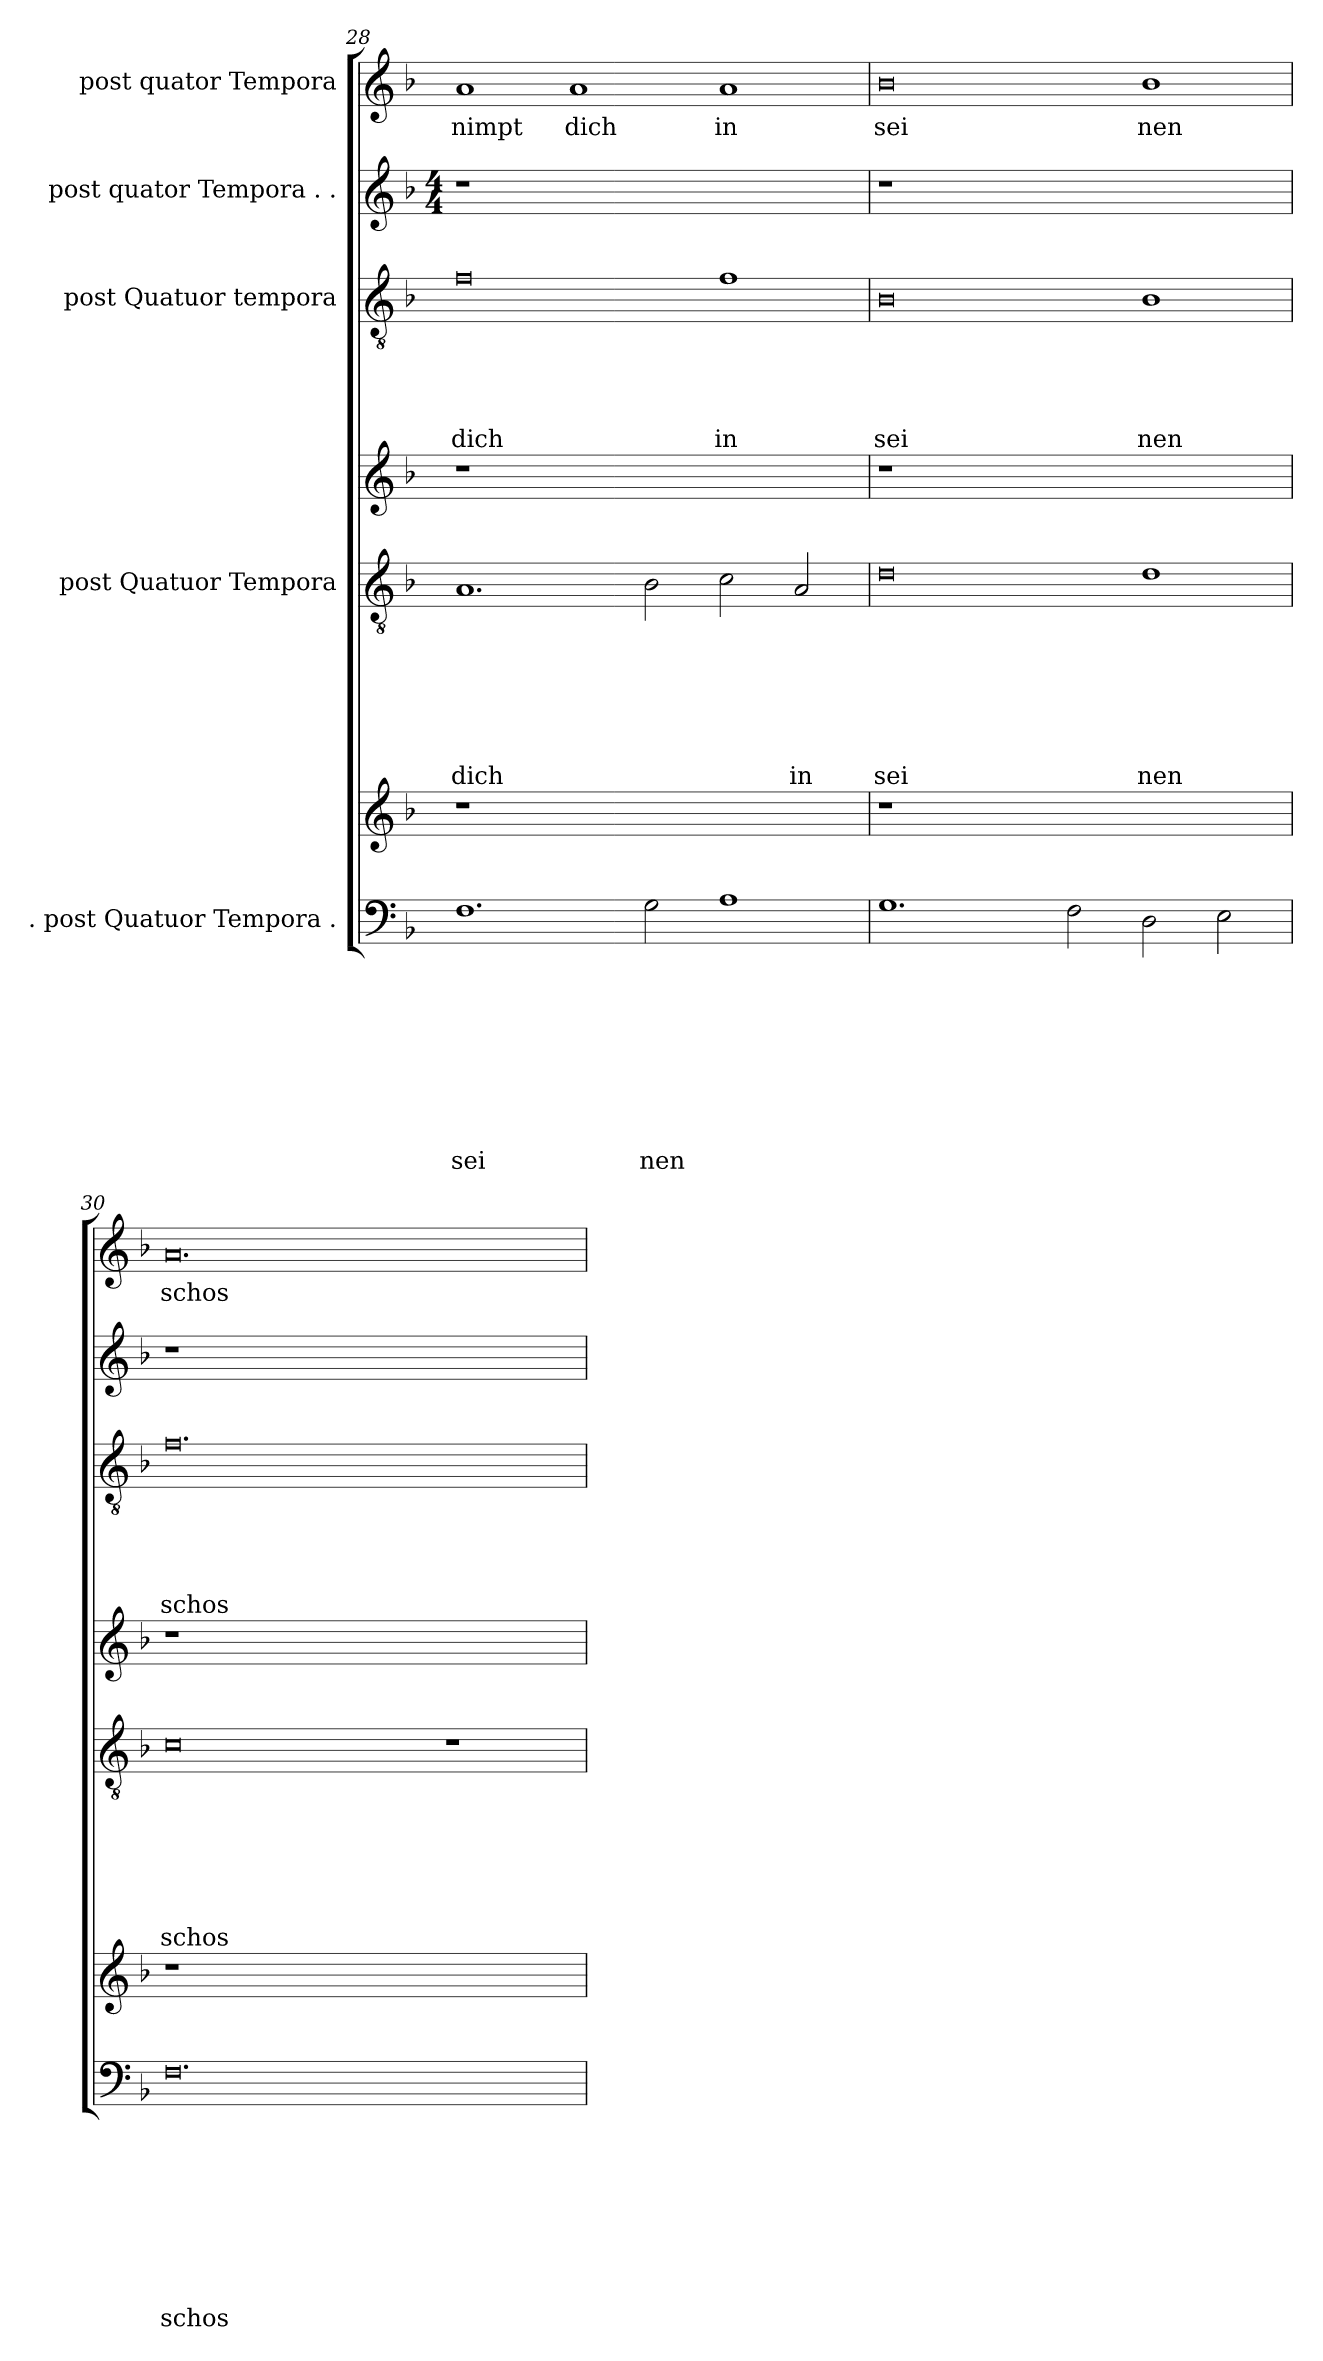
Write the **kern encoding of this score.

**kern	**text	**text	**text	**text	**text	**text	**text	**text	**text	**kern	**kern	**text	**text	**text	**text	**text	**text	**text	**kern	**kern	**text	**text	**text	**text	**text	**kern	**kern	**text
*part7	*part7	*part7	*part7	*part7	*part7	*part7	*part7	*part7	*part7	*part6	*part5	*part5	*part5	*part5	*part5	*part5	*part5	*part5	*part4	*part3	*part3	*part3	*part3	*part3	*part3	*part2	*part1	*part1
*staff7	*staff7	*staff7	*staff7	*staff7	*staff7	*staff7	*staff7	*staff7	*staff7	*staff6	*staff5	*staff5	*staff5	*staff5	*staff5	*staff5	*staff5	*staff5	*staff4	*staff3	*staff3	*staff3	*staff3	*staff3	*staff3	*staff2	*staff1	*staff1
*I". post Quatuor Tempora .	*	*	*	*	*	*	*	*	*	*	*I"post Quatuor Tempora	*	*	*	*	*	*	*	*	*I"post Quatuor tempora	*	*	*	*	*	*I"post quator Tempora . .	*I"post quator Tempora	*
*clefF4	*	*	*	*	*	*	*	*	*	*clefG2	*clefGv2	*	*	*	*	*	*	*	*clefG2	*clefGv2	*	*	*	*	*	*clefG2	*clefG2	*
*k[b-]	*	*	*	*	*	*	*	*	*	*k[b-]	*k[b-]	*	*	*	*	*	*	*	*k[b-]	*k[b-]	*	*	*	*	*	*k[b-]	*k[b-]	*
*F:	*	*	*	*	*	*	*	*	*	*F:	*F:	*	*	*	*	*	*	*	*F:	*F:	*	*	*	*	*	*F:	*F:	*
*	*	*	*	*	*	*	*	*	*	*	*	*	*	*	*	*	*	*	*	*	*	*	*	*	*	*M4/4	*	*
=28	=28	=28	=28	=28	=28	=28	=28	=28	=28	=28	=28	=28	=28	=28	=28	=28	=28	=28	=28	=28	=28	=28	=28	=28	=28	=28	=28	=28
!	!	!	!	!	!	!	!	!	!LO:LY:b	!	!	!	!	!	!	!	!	!LO:LY:b	!	!	!	!	!	!	!LO:LY:b	!	!	!LO:LY:b
1.F	.	.	.	.	.	.	.	.	sei	1r	1.A	.	.	.	.	.	.	dich	1r	0f	.	.	.	.	dich	1r	1a	nimpt
!	!	!	!	!	!	!	!	!	!	!	!	!	!	!	!	!	!	!	!	!	!	!	!	!	!	!	!	!LO:LY:b
.	.	.	.	.	.	.	.	.	.	0ryy	.	.	.	.	.	.	.	.	0ryy	.	.	.	.	.	.	0ryy	1a	dich
!	!	!	!	!	!	!	!	!	!LO:LY:b	!	!	!	!	!	!	!	!	!	!	!	!	!	!	!	!	!	!	!
2G\	.	.	.	.	.	.	.	.	nen	.	2B-\	.	.	.	.	.	.	.	.	.	.	.	.	.	.	.	.	.
!	!	!	!	!	!	!	!	!	!	!	!	!	!	!	!	!	!	!	!	!	!	!	!	!	!LO:LY:b	!	!	!LO:LY:b
1A	.	.	.	.	.	.	.	.	.	.	2c\	.	.	.	.	.	.	.	.	1f	.	.	.	.	in	.	1a	in
!	!	!	!	!	!	!	!	!	!	!	!	!	!	!	!	!	!	!LO:LY:b	!	!	!	!	!	!	!	!	!	!
.	.	.	.	.	.	.	.	.	.	.	2A/	.	.	.	.	.	.	in	.	.	.	.	.	.	.	.	.	.
=29	=29	=29	=29	=29	=29	=29	=29	=29	=29	=29	=29	=29	=29	=29	=29	=29	=29	=29	=29	=29	=29	=29	=29	=29	=29	=29	=29	=29
!	!	!	!	!	!	!	!	!	!	!	!	!	!	!	!	!	!	!LO:LY:b	!	!	!	!	!	!	!LO:LY:b	!	!	!LO:LY:b
1.G	.	.	.	.	.	.	.	.	.	1r	0d	.	.	.	.	.	.	sei	1r	0B-	.	.	.	.	sei	1r	0b-	sei
.	.	.	.	.	.	.	.	.	.	0ryy	.	.	.	.	.	.	.	.	0ryy	.	.	.	.	.	.	0ryy	.	.
2F\	.	.	.	.	.	.	.	.	.	.	.	.	.	.	.	.	.	.	.	.	.	.	.	.	.	.	.	.
!	!	!	!	!	!	!	!	!	!	!	!	!	!	!	!	!	!	!LO:LY:b	!	!	!	!	!	!	!LO:LY:b	!	!	!LO:LY:b
2D\	.	.	.	.	.	.	.	.	.	.	1d	.	.	.	.	.	.	nen	.	1B-	.	.	.	.	nen	.	1b-	nen
2E\	.	.	.	.	.	.	.	.	.	.	.	.	.	.	.	.	.	.	.	.	.	.	.	.	.	.	.	.
=30	=30	=30	=30	=30	=30	=30	=30	=30	=30	=30	=30	=30	=30	=30	=30	=30	=30	=30	=30	=30	=30	=30	=30	=30	=30	=30	=30	=30
!	!	!	!	!	!	!	!	!	!LO:LY:b	!	!	!	!	!	!	!	!	!LO:LY:b	!	!	!	!	!	!	!LO:LY:b	!	!	!LO:LY:b
0.F	.	.	.	.	.	.	.	.	schos	1r	0c	.	.	.	.	.	.	schos	1r	0.f	.	.	.	.	schos	1r	0.a	schos
.	.	.	.	.	.	.	.	.	.	0ryy	.	.	.	.	.	.	.	.	0ryy	.	.	.	.	.	.	0ryy	.	.
.	.	.	.	.	.	.	.	.	.	.	1r	.	.	.	.	.	.	.	.	.	.	.	.	.	.	.	.	.
=	=	=	=	=	=	=	=	=	=	=	=	=	=	=	=	=	=	=	=	=	=	=	=	=	=	=	=	=
*-	*-	*-	*-	*-	*-	*-	*-	*-	*-	*-	*-	*-	*-	*-	*-	*-	*-	*-	*-	*-	*-	*-	*-	*-	*-	*-	*-	*-
